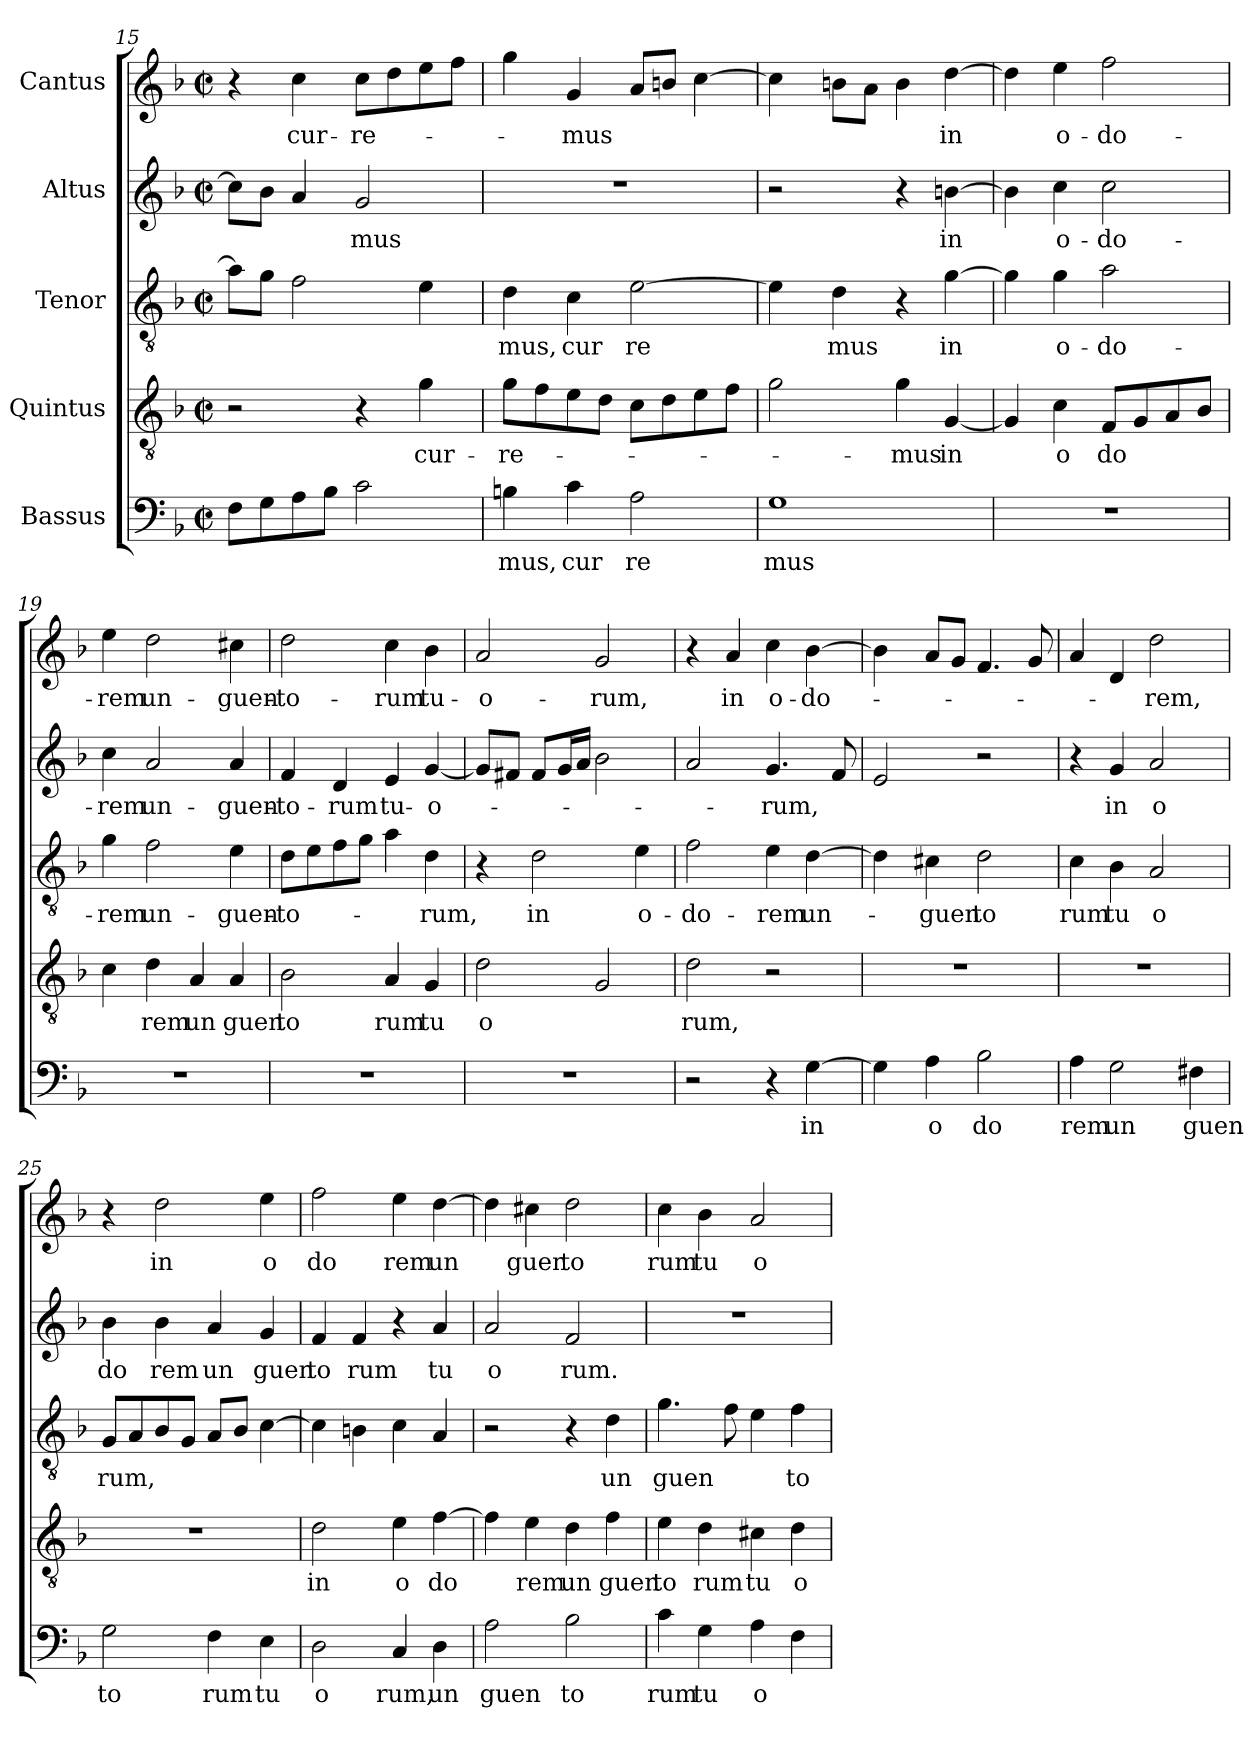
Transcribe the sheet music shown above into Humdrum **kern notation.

**kern	**text	**kern	**text	**kern	**text	**kern	**text	**kern	**text
*part5	*part5	*part4	*part4	*part3	*part3	*part2	*part2	*part1	*part1
*staff5	*staff5	*staff4	*staff4	*staff3	*staff3	*staff2	*staff2	*staff1	*staff1
*I"Bassus	*	*I"Quintus	*	*I"Tenor	*	*I"Altus	*	*I"Cantus	*
*clefF4	*	*clefGv2	*	*clefGv2	*	*clefG2	*	*clefG2	*
*k[b-]	*	*k[b-]	*	*k[b-]	*	*k[b-]	*	*k[b-]	*
*F:	*	*F:	*	*F:	*	*F:	*	*F:	*
*M2/2	*	*M2/2	*	*M2/2	*	*M2/2	*	*M2/2	*
*met(c|)	*	*met(c|)	*	*met(c|)	*	*met(c|)	*	*met(c|)	*
=15	=15	=15	=15	=15	=15	=15	=15	=15	=15
8F\L	.	2r	.	8a\L]	.	8cc\L]	.	4r	.
8G\	.	.	.	8g\J	.	8b-\J	.	.	.
!	!	!	!	!	!	!	!	!	!LO:LY:b:cj
8A\	.	.	.	2f\	.	4a/	.	4cc\	cur-
8B-\J	.	.	.	.	.	.	.	.	.
!	!	!	!	!	!	!	!LO:LY:b:cj	!	!LO:LY:b:cj
2c\	.	4r	.	.	.	2g/	-mus	8cc\L	-re-
.	.	.	.	.	.	.	.	8dd\	.
!	!	!	!LO:LY:b:cj	!	!	!	!	!	!
.	.	4g\	cur-	4e\	.	.	.	8ee\	.
.	.	.	.	.	.	.	.	8ff\J	.
=16	=16	=16	=16	=16	=16	=16	=16	=16	=16
!	!LO:LY:b:cj	!	!LO:LY:b:cj	!	!LO:LY:b:cj	!	!	!	!
4Bn\	mus,	8g\L	-re-	4d\	mus,	1r	.	4gg\	.
.	.	8f\	.	.	.	.	.	.	.
!	!LO:LY:b:cj	!	!	!	!LO:LY:b:cj	!	!	!	!LO:LY:b
4c\	cur	8e\	.	4c\	cur	.	.	4g/	-mus
.	.	8d\J	.	.	.	.	.	.	.
!	!LO:LY:b:cj	!	!	!	!LO:LY:b:cj	!	!	!	!
2A\	re	8c\L	.	[>2e\	re	.	.	8a/L	.
.	.	8d\	.	.	.	.	.	8b/J	.
.	.	8e\	.	.	.	.	.	[<4cc\	.
.	.	8f\J	.	.	.	.	.	.	.
!!LO:PB:g=z
=17	=17	=17	=17	=17	=17	=17	=17	=17	=17
!	!LO:LY:b:cj	!	!	!	!	!	!	!	!
*	*	*^	*	*	*	*	*	*	*
1G	mus	2g\	8ryy	.	4e\]	.	2r	.	4cc\]	.
.	.	.	2..ryy	.	.	.	.	.	.	.
!	!	!	!	!	!	!LO:LY:b:cj	!	!	!	!
.	.	.	.	.	4d\	mus	.	.	8b\L	.
.	.	.	.	.	.	.	.	.	8a\J	.
!	!	!	!	!LO:LY:b:cj	!	!	!	!	!	!
.	.	4g\	.	-mus	4r	.	4r	.	4b\	.
!	!	!	!	!LO:LY:b:cj	!	!LO:LY:b:cj	!	!LO:LY:b:cj	!	!LO:LY:b:cj
.	.	[<4G/	.	in	[>4g\	in	[>4bn\	in	[>4dd\	in
*	*	*v	*v	*	*	*	*	*	*	*
=18	=18	=18	=18	=18	=18	=18	=18	=18	=18
1r	.	4G/]	.	4g\]	.	4b\]	.	4dd\]	.
!	!	!	!LO:LY:b:cj	!	!LO:LY:b:cj	!	!LO:LY:b:cj	!	!LO:LY:b:cj
.	.	4c\	o	4g\	o-	4cc\	o-	4ee\	o-
!	!	!	!LO:LY:b:cj	!	!LO:LY:b:cj	!	!LO:LY:b:cj	!	!LO:LY:b:cj
.	.	8F/L	do	2a\	-do-	2cc\	-do-	2ff\	-do-
.	.	8G/	.	.	.	.	.	.	.
.	.	8A/	.	.	.	.	.	.	.
.	.	8B-/J	.	.	.	.	.	.	.
=19	=19	=19	=19	=19	=19	=19	=19	=19	=19
!	!	!	!	!	!LO:LY:b:cj	!	!LO:LY:b:cj	!	!LO:LY:b:cj
1r	.	4c\	.	4g\	-rem	4cc\	-rem	4ee\	-rem
!	!	!	!LO:LY:b:cj	!	!LO:LY:b:cj	!	!LO:LY:b:cj	!	!LO:LY:b:cj
.	.	4d\	rem	2f\	un-	2a/	un-	2dd\	un-
!	!	!	!LO:LY:b:cj	!	!	!	!	!	!
.	.	4A/	un	.	.	.	.	.	.
!	!	!	!LO:LY:b:cj	!	!LO:LY:b:cj	!	!LO:LY:b:cj	!	!LO:LY:b:cj
.	.	4A/	guen	4e\	-guen-	4a/	-guen-	4cc#\	-guen-
=20	=20	=20	=20	=20	=20	=20	=20	=20	=20
!	!	!	!LO:LY:b:cj	!	!LO:LY:b:cj	!	!LO:LY:b:cj	!	!LO:LY:b:cj
1r	.	2B-\	to	8d\L	-to-	4f/	-to-	2dd\	-to-
.	.	.	.	8e\	.	.	.	.	.
!	!	!	!	!	!	!	!LO:LY:b:cj	!	!
.	.	.	.	8f\	.	4d/	-rum	.	.
.	.	.	.	8g\J	.	.	.	.	.
!	!	!	!LO:LY:b:cj	!	!	!	!LO:LY:b:cj	!	!LO:LY:b:cj
.	.	4A/	rum	4a\	.	4e/	tu-	4cc\	-rum
!	!	!	!LO:LY:b:cj	!	!LO:LY:b:cj	!	!LO:LY:b:cj	!	!LO:LY:b:cj
.	.	4G/	tu	4d\	-rum,	[<4g/	-o-	4b-\	tu-
=21	=21	=21	=21	=21	=21	=21	=21	=21	=21
!	!	!	!LO:LY:b:cj	!	!	!	!	!	!LO:LY:b:cj
1r	.	2d\	o	4r	.	8g/L]	.	2a/	-o-
.	.	.	.	.	.	8f#/J	.	.	.
!	!	!	!	!	!LO:LY:b:cj	!	!	!	!
.	.	.	.	2d\	in	8f#/L	.	.	.
.	.	.	.	.	.	16g/	.	.	.
.	.	.	.	.	.	16a/J	.	.	.
!	!	!	!	!	!	!	!	!	!LO:LY:b:cj
.	.	2G/	.	.	.	2b-\	.	2g/	-rum,
!	!	!	!	!	!LO:LY:b:cj	!	!	!	!
.	.	.	.	4e\	o-	.	.	.	.
=22	=22	=22	=22	=22	=22	=22	=22	=22	=22
!	!	!	!LO:LY:b:cj	!	!LO:LY:b:cj	!	!	!	!
2r	.	2d\	rum,	2f\	-do-	2a/	.	4r	.
!	!	!	!	!	!	!	!	!	!LO:LY:b:cj
.	.	.	.	.	.	.	.	4a/	in
!	!	!	!	!	!LO:LY:b:cj	!	!LO:LY:b	!	!LO:LY:b:cj
4r	.	2r	.	4e\	-rem	4.g/	-rum,	4cc\	o-
!	!LO:LY:b:cj	!	!	!	!LO:LY:b	!	!	!	!LO:LY:b:cj
[>4G\	in	.	.	[>4d\	un-	.	.	[>4b-\	-do-
.	.	.	.	.	.	8f/	.	.	.
!!LO:LB:g=z
=23	=23	=23	=23	=23	=23	=23	=23	=23	=23
*	*	*	*	*	*	*	*	*^	*
4G\]	.	1r	.	4d\]	.	2e/	.	4b-\]	8ryy	.
.	.	.	.	.	.	.	.	.	2..ryy	.
!	!LO:LY:b:cj	!	!	!	!LO:LY:b:cj	!	!	!	!	!
4A\	o	.	.	4c#\	-guen	.	.	8a/L	.	.
.	.	.	.	.	.	.	.	8g/J	.	.
!	!LO:LY:b:cj	!	!	!	!LO:LY:b:cj	!	!	!	!	!
2B-\	do	.	.	2d\	to	2r	.	4.f/	.	.
.	.	.	.	.	.	.	.	8g/	.	.
=24	=24	=24	=24	=24	=24	=24	=24	=24	=24	=24
!	!LO:LY:b:cj	!	!	!	!LO:LY:b:cj	!	!	!	!	!
*	*	*	*	*	*	*	*	*v	*v	*
4A\	rem	1r	.	4c\	rum	4r	.	4a/	.
!	!LO:LY:b:cj	!	!	!	!LO:LY:b:cj	!	!LO:LY:b:cj	!	!
2G\	un	.	.	4B-\	tu	4g/	in	4d/	.
!	!	!	!	!	!LO:LY:b:cj	!	!LO:LY:b:cj	!	!LO:LY:b:cj
.	.	.	.	2A/	o	2a/	o	2dd\	-rem,
!	!LO:LY:b:cj	!	!	!	!	!	!	!	!
4F#\	guen	.	.	.	.	.	.	.	.
=25	=25	=25	=25	=25	=25	=25	=25	=25	=25
!	!LO:LY:b:cj	!	!	!	!LO:LY:b	!	!LO:LY:b:cj	!	!
2G\	to	1r	.	8G/L	rum,	4b-\	do	4r	.
.	.	.	.	8A/	.	.	.	.	.
!	!	!	!	!	!	!	!LO:LY:b:cj	!	!LO:LY:b:cj
.	.	.	.	8B-/	.	4b-\	rem	2dd\	in
.	.	.	.	8G/J	.	.	.	.	.
!	!LO:LY:b:cj	!	!	!	!	!	!LO:LY:b:cj	!	!
4F\	rum	.	.	8A/L	.	4a/	un	.	.
.	.	.	.	8B-/J	.	.	.	.	.
!	!LO:LY:b:cj	!	!	!	!	!	!LO:LY:b:cj	!	!LO:LY:b:cj
4E\	tu	.	.	[>4c\	.	4g/	guen	4ee\	o
=26	=26	=26	=26	=26	=26	=26	=26	=26	=26
!	!LO:LY:b:cj	!	!LO:LY:b:cj	!	!	!	!LO:LY:b:cj	!	!LO:LY:b:cj
2D\	o	2d\	in	4c\]	.	4f/	to	2ff\	do
!	!	!	!	!	!	!	!LO:LY:b:cj	!	!
.	.	.	.	4Bn\	.	4f/	rum	.	.
!	!LO:LY:b:cj	!	!LO:LY:b:cj	!	!	!	!	!	!LO:LY:b:cj
4C/	rum,	4e\	o	4c\	.	4r	.	4ee\	rem
!	!LO:LY:b:cj	!	!LO:LY:b:cj	!	!	!	!LO:LY:b:cj	!	!LO:LY:b
4D\	un	[>4f\	do	4A/	.	4a/	tu	[>4dd\	un
=27	=27	=27	=27	=27	=27	=27	=27	=27	=27
!	!LO:LY:b:cj	!	!	!	!	!	!LO:LY:b:cj	!	!
2A\	guen	4f\]	.	2r	.	2a/	o	4dd\]	.
!	!	!	!LO:LY:b:cj	!	!	!	!	!	!LO:LY:b:cj
.	.	4e\	rem	.	.	.	.	4cc#\	guen
!	!LO:LY:b:cj	!	!LO:LY:b:cj	!	!	!	!LO:LY:b:cj	!	!LO:LY:b:cj
2B-\	to	4d\	un	4r	.	2f/	rum.	2dd\	to
!	!	!	!LO:LY:b:cj	!	!LO:LY:b:cj	!	!	!	!
.	.	4f\	guen	4d\	un	.	.	.	.
=28	=28	=28	=28	=28	=28	=28	=28	=28	=28
!	!LO:LY:b:cj	!	!LO:LY:b:cj	!	!LO:LY:b	!	!	!	!LO:LY:b:cj
4c\	rum	4e\	to	4.g\	guen	1r	.	4cc\	rum
!	!LO:LY:b:cj	!	!LO:LY:b:cj	!	!	!	!	!	!LO:LY:b:cj
4G\	tu	4d\	rum	.	.	.	.	4b-\	tu
.	.	.	.	8f\	.	.	.	.	.
!	!LO:LY:b:cj	!	!LO:LY:b:cj	!	!	!	!	!	!LO:LY:b:cj
4A\	o	4c#X\	tu	4e\	.	.	.	2a/	o
!	!	!	!LO:LY:b:cj	!	!LO:LY:b:cj	!	!	!	!
4F\	.	4d\	o	4f\	to	.	.	.	.
=	=	=	=	=	=	=	=	=	=
*-	*-	*-	*-	*-	*-	*-	*-	*-	*-
